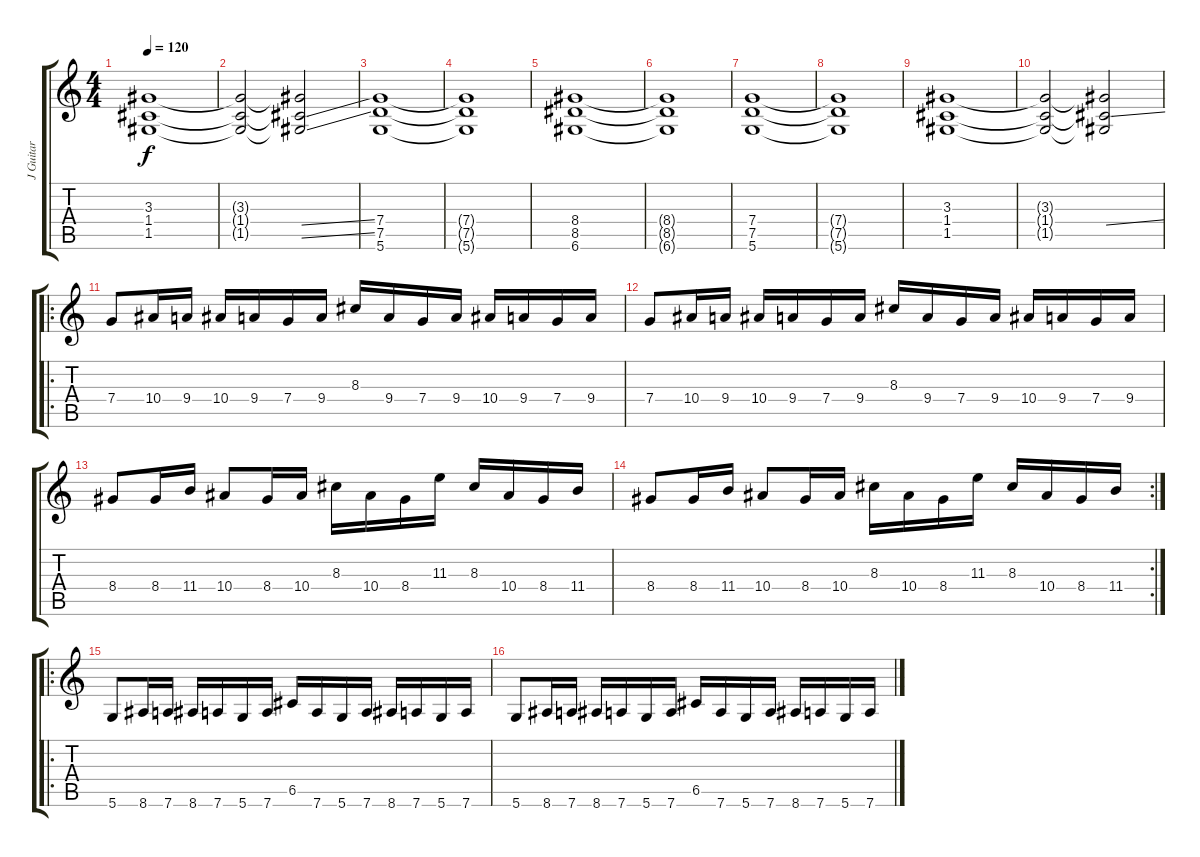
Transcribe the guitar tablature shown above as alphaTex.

\track ("J Guitar" "J Guitar") {instrument overdrivenguitar}
\staff {score tabs}
\tuning (D4 A3 F3 C3 G2 D2) {hide}
\ts (4 4)
\tempo 120
\clef g2
\ks c
(3.3 1.4 1.5).1{dy f} |
(3.3{t} 1.4{t} 1.5{t}).2 (3.3{t} 1.4{ss t} 1.5{ss t}).2 |
(7.4 7.5 5.6).1 |
(7.4{t} 7.5{t} 5.6{t}).1 |
(8.4 8.5 6.6).1 |
(8.4{t} 8.5{t} 6.6{t}).1 |
(7.4 7.5 5.6).1 |
(7.4{t} 7.5{t} 5.6{t}).1 |
(3.3 1.4 1.5).1 |
(3.3{t} 1.4{t} 1.5{t}).2 (3.3{t} 1.4{ss t} 1.5{t}).2 |
\ro
7.4.8 10.4.16 9.4.16 10.4.16 9.4.16 7.4.16 9.4.16 8.3.16 9.4.16 7.4.16 9.4.16 10.4.16 9.4.16 7.4.16 9.4.16 |
7.4.8 10.4.16 9.4.16 10.4.16 9.4.16 7.4.16 9.4.16 8.3.16 9.4.16 7.4.16 9.4.16 10.4.16 9.4.16 7.4.16 9.4.16 |
8.4.8 8.4.16 11.4.16 10.4.8 8.4.16 10.4.16 8.3.16 10.4.16 8.4.16 11.3.16 8.3.16 10.4.16 8.4.16 11.4.16 |
\rc 2
8.4.8 8.4.16 11.4.16 10.4.8 8.4.16 10.4.16 8.3.16 10.4.16 8.4.16 11.3.16 8.3.16 10.4.16 8.4.16 11.4.16 |
\ro
5.6.8 8.6.16 7.6.16 8.6.16 7.6.16 5.6.16 7.6.16 6.5.16 7.6.16 5.6.16 7.6.16 8.6.16 7.6.16 5.6.16 7.6.16 |
5.6.8 8.6.16 7.6.16 8.6.16 7.6.16 5.6.16 7.6.16 6.5.16 7.6.16 5.6.16 7.6.16 8.6.16 7.6.16 5.6.16 7.6.16
